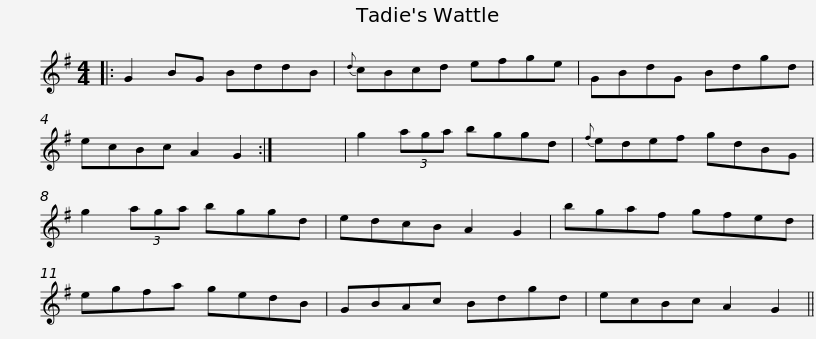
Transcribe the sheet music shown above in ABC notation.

X:1
L:1/8
M:4/4
I:linebreak $
K:G
V:1 treble
V:1
|: G2 BG BddB |{d} cBcd efge | GBdG Bdgd | ecBc A2 G2 :| x8 | %5
 g2 (3aga bggd |${f} edef gdBG | g2 (3aga bggd | edcB A2 G2 | bgaf gfed | %10
 egfa gedB |$ GBAc Bdgd | ecBc A2 G2 || %13
